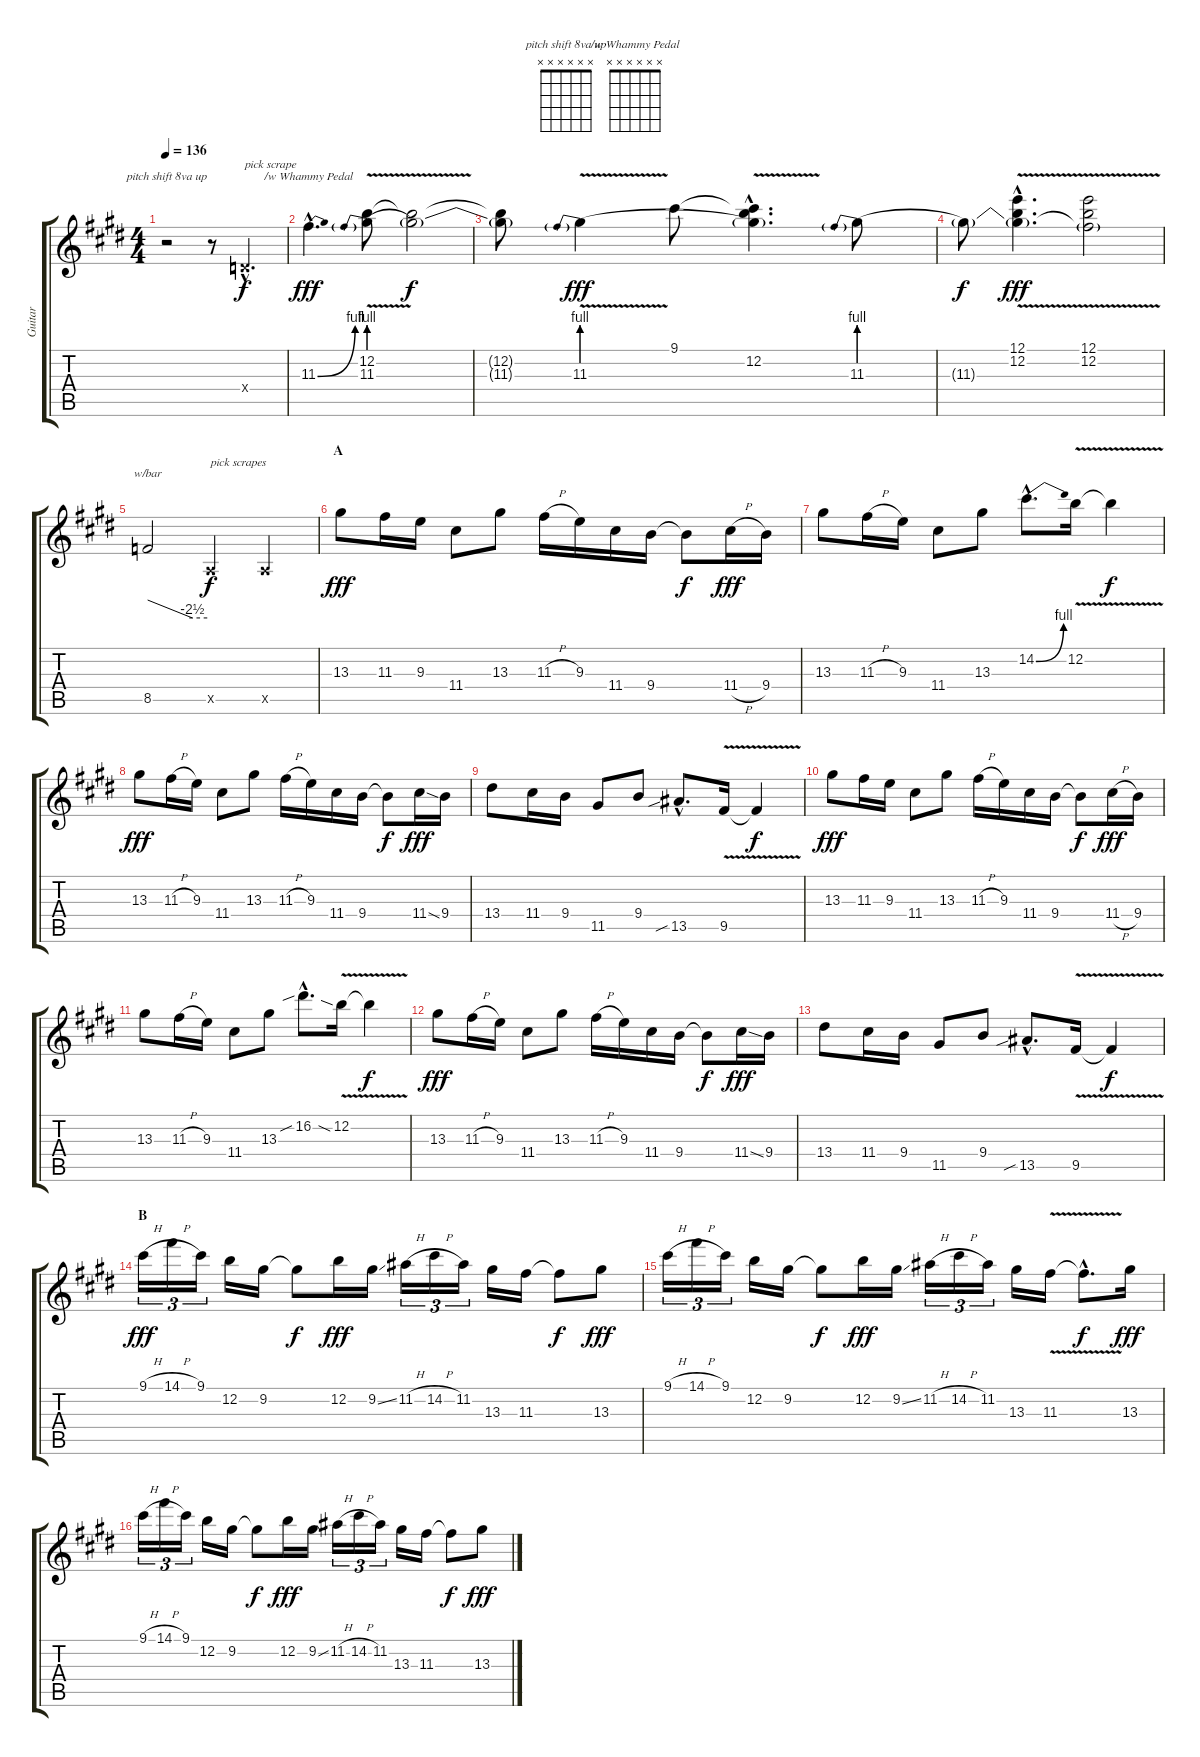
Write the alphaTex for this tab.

\track ("Guitar" "Guitar") {instrument distortionguitar}
\staff {score tabs}
\tuning (E4 B3 G3 D3 A2 E2) {hide}
\chord ("pitch shift 8va up" x x x x x x) {firstfret 0}
\chord ("/w Whammy Pedal" x x x x x x) {firstfret 0}
\ts (4 4)
\tempo 136
\clef g2
\ks e
r.2{ch "pitch shift 8va up" dy f instrument distortionguitar} r.8 0.4{hac x}.4{d txt "pick scrape"} |
11.3{be (bend 0 0 60 4) hac}.4{d ch "/w Whammy Pedal" dy fff} (12.2 11.3{be (prebend 0 4 60 4) v}).8 (12.2{t} 11.3{t}).2{dy f} |
(12.2{t} 11.3{t}).8 11.3{be (prebend 0 4 60 4) v}.4{dy fff} 9.1.8 (9.1{hac t} 12.2{hac} 11.3{hac t}).4{d} 11.3{be (prebend 0 4 60 4)}.8 |
11.3{t}.8{dy f} (12.1{hac} 12.2{v hac} 11.3{hac t}).4{d dy fff} (12.1 12.2{v} 11.3{t}).2 |
8.5.2{tbe (custom default 0 0 45 -10 60 -10)} 0.5{x}.4{txt "pick scrapes" dy f} 0.5{x}.4 |
\section ("" "A")
13.3.8{dy fff} 11.3.16 9.3.16 11.4.8 13.3.8 11.3{h}.16 9.3.16 11.4.16 9.4.16 9.4{t}.8{dy f} 11.4{h}.16{dy fff} 9.4.16 |
13.3.8 11.3{h}.16 9.3.16 11.4.8 13.3.8 14.2{be (bend 0 0 60 4) hac}.8{d} 12.2{v}.16 12.2{t}.4{dy f} |
13.3.8{dy fff} 11.3{h}.16 9.3.16 11.4.8 13.3.8 11.3{h}.16 9.3.16 11.4.16 9.4.16 9.4{t}.8{dy f} 11.4{ss}.16{dy fff} 9.4.16 |
13.4.8 11.4.16 9.4.16 11.5.8 9.4.8 13.5{sib hac}.8{d} 9.5{v}.16 9.5{t}.4{dy f} |
13.3.8{dy fff} 11.3.16 9.3.16 11.4.8 13.3.8 11.3{h}.16 9.3.16 11.4.16 9.4.16 9.4{t}.8{dy f} 11.4{h}.16{dy fff} 9.4.16 |
13.3.8 11.3{h}.16 9.3.16 11.4.8 13.3.8 16.2{sib hac}.8{d} 12.2{v sia}.16 12.2{t}.4{dy f} |
13.3.8{dy fff} 11.3{h}.16 9.3.16 11.4.8 13.3.8 11.3{h}.16 9.3.16 11.4.16 9.4.16 9.4{t}.8{dy f} 11.4{ss}.16{dy fff} 9.4.16 |
13.4.8 11.4.16 9.4.16 11.5.8 9.4.8 13.5{sib hac}.8{d} 9.5{v}.16 9.5{t}.4{dy f} |
\section ("" "B")
9.1{h}.16{tu (3 2) dy fff} 14.1{h}.16{tu (3 2)} 9.1.16{tu (3 2)} 12.2.16 9.2.16 9.2{t}.8{dy f} 12.2.16{dy fff} 9.2{ss}.16 11.2{h}.16{tu (3 2)} 14.2{h}.16{tu (3 2)} 11.2.16{tu (3 2)} 13.3.16 11.3.16 11.3{t}.8{dy f} 13.3.8{dy fff} |
9.1{h}.16{tu (3 2)} 14.1{h}.16{tu (3 2)} 9.1.16{tu (3 2)} 12.2.16 9.2.16 9.2{t}.8{dy f} 12.2.16{dy fff} 9.2{ss}.16 11.2{h}.16{tu (3 2)} 14.2{h}.16{tu (3 2)} 11.2.16{tu (3 2)} 13.3.16 11.3{v}.16 11.3{hac t}.8{d dy f} 13.3.16{dy fff} |
9.1{h}.16{tu (3 2)} 14.1{h}.16{tu (3 2)} 9.1.16{tu (3 2)} 12.2.16 9.2.16 9.2{t}.8{dy f} 12.2.16{dy fff} 9.2{ss}.16 11.2{h}.16{tu (3 2)} 14.2{h}.16{tu (3 2)} 11.2.16{tu (3 2)} 13.3.16 11.3.16 11.3{t}.8{dy f} 13.3.8{dy fff}
